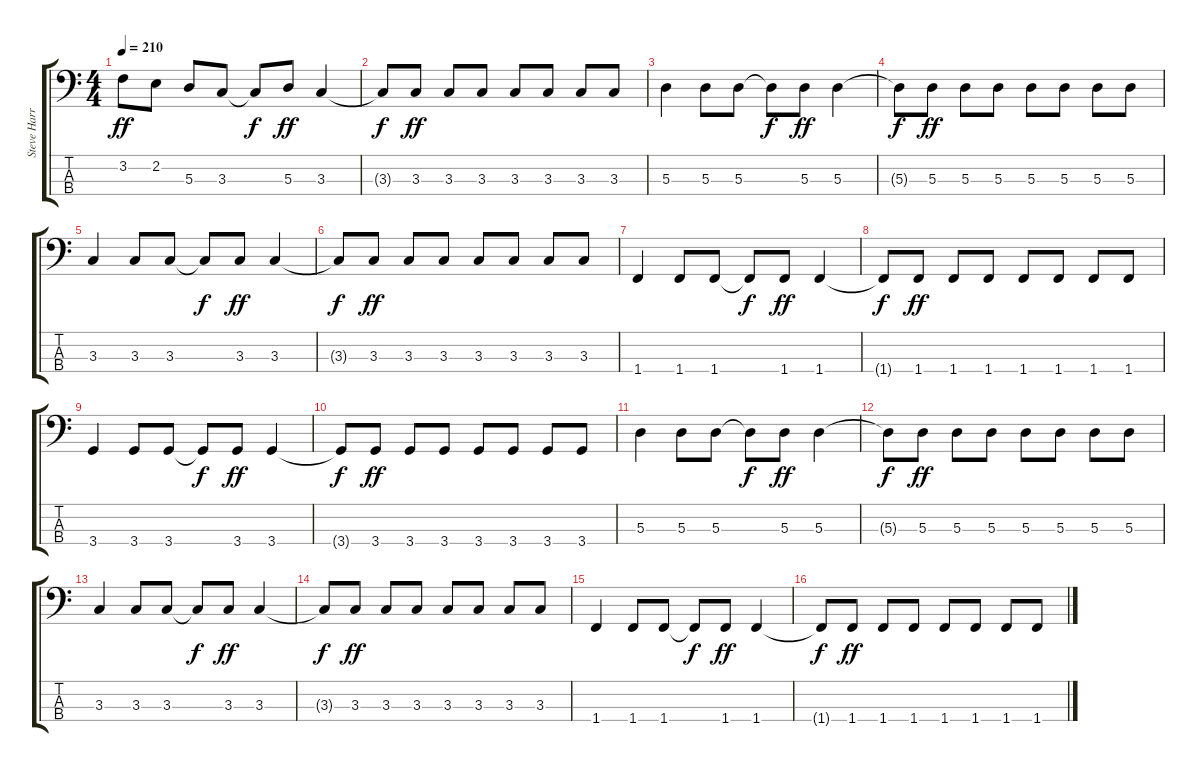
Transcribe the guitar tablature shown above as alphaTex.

\track ("Steve Harris" "Steve Harr") {instrument electricbassfinger}
\staff {score tabs}
\tuning (G2 D2 A1 E1) {hide}
\ts (4 4)
\tempo 210
\clef f4
\ks c
3.2.8{dy ff} 2.2.8 5.3.8 3.3.8 3.3{t}.8{dy f} 5.3.8{dy ff} 3.3.4 |
3.3{t}.8{dy f} 3.3.8{dy ff} 3.3.8 3.3.8 3.3.8 3.3.8 3.3.8 3.3.8 |
5.3.4 5.3.8 5.3.8 5.3{t}.8{dy f} 5.3.8{dy ff} 5.3.4 |
5.3{t}.8{dy f} 5.3.8{dy ff} 5.3.8 5.3.8 5.3.8 5.3.8 5.3.8 5.3.8 |
3.3.4 3.3.8 3.3.8 3.3{t}.8{dy f} 3.3.8{dy ff} 3.3.4 |
3.3{t}.8{dy f} 3.3.8{dy ff} 3.3.8 3.3.8 3.3.8 3.3.8 3.3.8 3.3.8 |
1.4.4 1.4.8 1.4.8 1.4{t}.8{dy f} 1.4.8{dy ff} 1.4.4 |
1.4{t}.8{dy f} 1.4.8{dy ff} 1.4.8 1.4.8 1.4.8 1.4.8 1.4.8 1.4.8 |
3.4.4 3.4.8 3.4.8 3.4{t}.8{dy f} 3.4.8{dy ff} 3.4.4 |
3.4{t}.8{dy f} 3.4.8{dy ff} 3.4.8 3.4.8 3.4.8 3.4.8 3.4.8 3.4.8 |
5.3.4 5.3.8 5.3.8 5.3{t}.8{dy f} 5.3.8{dy ff} 5.3.4 |
5.3{t}.8{dy f} 5.3.8{dy ff} 5.3.8 5.3.8 5.3.8 5.3.8 5.3.8 5.3.8 |
3.3.4 3.3.8 3.3.8 3.3{t}.8{dy f} 3.3.8{dy ff} 3.3.4 |
3.3{t}.8{dy f} 3.3.8{dy ff} 3.3.8 3.3.8 3.3.8 3.3.8 3.3.8 3.3.8 |
1.4.4 1.4.8 1.4.8 1.4{t}.8{dy f} 1.4.8{dy ff} 1.4.4 |
1.4{t}.8{dy f} 1.4.8{dy ff} 1.4.8 1.4.8 1.4.8 1.4.8 1.4.8 1.4.8
